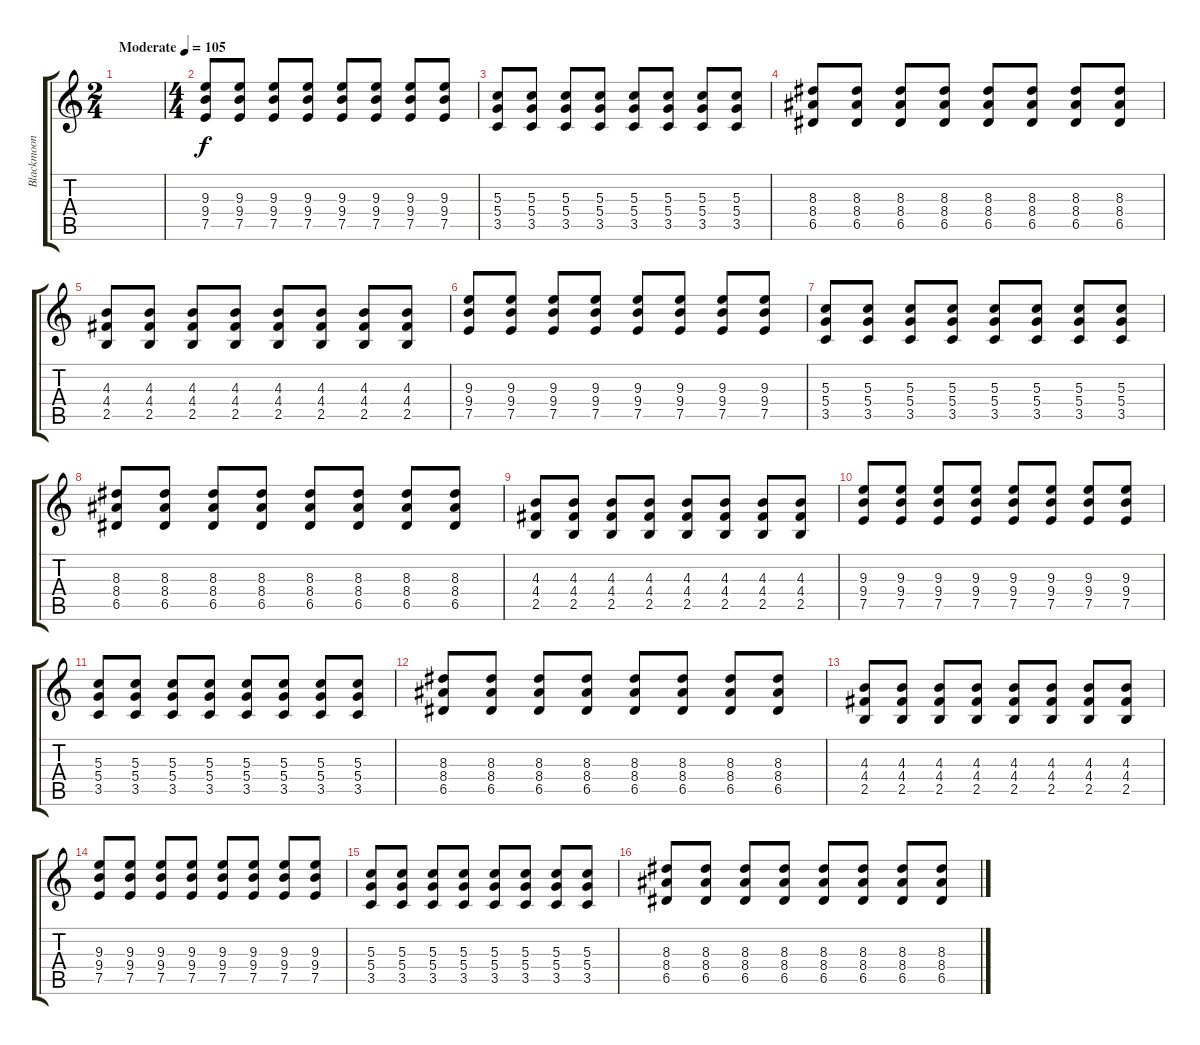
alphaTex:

\track ("Blackmoon" "Blackmoon") {instrument overdrivenguitar}
\staff {score tabs}
\tuning (E4 B3 G3 D3 A2 E2) {hide}
\ts (2 4)
\tempo (105 "Moderate")
\clef g2
\ks c
|
\ts (4 4)
(9.3 9.4 7.5).8 (9.3 9.4 7.5).8 (9.3 9.4 7.5).8 (9.3 9.4 7.5).8 (9.3 9.4 7.5).8 (9.3 9.4 7.5).8 (9.3 9.4 7.5).8 (9.3 9.4 7.5).8 |
(5.3 5.4 3.5).8 (5.3 5.4 3.5).8 (5.3 5.4 3.5).8 (5.3 5.4 3.5).8 (5.3 5.4 3.5).8 (5.3 5.4 3.5).8 (5.3 5.4 3.5).8 (5.3 5.4 3.5).8 |
(8.3 8.4 6.5).8 (8.3 8.4 6.5).8 (8.3 8.4 6.5).8 (8.3 8.4 6.5).8 (8.3 8.4 6.5).8 (8.3 8.4 6.5).8 (8.3 8.4 6.5).8 (8.3 8.4 6.5).8 |
(4.3 4.4 2.5).8 (4.3 4.4 2.5).8 (4.3 4.4 2.5).8 (4.3 4.4 2.5).8 (4.3 4.4 2.5).8 (4.3 4.4 2.5).8 (4.3 4.4 2.5).8 (4.3 4.4 2.5).8 |
(9.3 9.4 7.5).8 (9.3 9.4 7.5).8 (9.3 9.4 7.5).8 (9.3 9.4 7.5).8 (9.3 9.4 7.5).8 (9.3 9.4 7.5).8 (9.3 9.4 7.5).8 (9.3 9.4 7.5).8 |
(5.3 5.4 3.5).8 (5.3 5.4 3.5).8 (5.3 5.4 3.5).8 (5.3 5.4 3.5).8 (5.3 5.4 3.5).8 (5.3 5.4 3.5).8 (5.3 5.4 3.5).8 (5.3 5.4 3.5).8 |
(8.3 8.4 6.5).8 (8.3 8.4 6.5).8 (8.3 8.4 6.5).8 (8.3 8.4 6.5).8 (8.3 8.4 6.5).8 (8.3 8.4 6.5).8 (8.3 8.4 6.5).8 (8.3 8.4 6.5).8 |
(4.3 4.4 2.5).8 (4.3 4.4 2.5).8 (4.3 4.4 2.5).8 (4.3 4.4 2.5).8 (4.3 4.4 2.5).8 (4.3 4.4 2.5).8 (4.3 4.4 2.5).8 (4.3 4.4 2.5).8 |
(9.3 9.4 7.5).8 (9.3 9.4 7.5).8 (9.3 9.4 7.5).8 (9.3 9.4 7.5).8 (9.3 9.4 7.5).8 (9.3 9.4 7.5).8 (9.3 9.4 7.5).8 (9.3 9.4 7.5).8 |
(5.3 5.4 3.5).8 (5.3 5.4 3.5).8 (5.3 5.4 3.5).8 (5.3 5.4 3.5).8 (5.3 5.4 3.5).8 (5.3 5.4 3.5).8 (5.3 5.4 3.5).8 (5.3 5.4 3.5).8 |
(8.3 8.4 6.5).8 (8.3 8.4 6.5).8 (8.3 8.4 6.5).8 (8.3 8.4 6.5).8 (8.3 8.4 6.5).8 (8.3 8.4 6.5).8 (8.3 8.4 6.5).8 (8.3 8.4 6.5).8 |
(4.3 4.4 2.5).8 (4.3 4.4 2.5).8 (4.3 4.4 2.5).8 (4.3 4.4 2.5).8 (4.3 4.4 2.5).8 (4.3 4.4 2.5).8 (4.3 4.4 2.5).8 (4.3 4.4 2.5).8 |
(9.3 9.4 7.5).8 (9.3 9.4 7.5).8 (9.3 9.4 7.5).8 (9.3 9.4 7.5).8 (9.3 9.4 7.5).8 (9.3 9.4 7.5).8 (9.3 9.4 7.5).8 (9.3 9.4 7.5).8 |
(5.3 5.4 3.5).8 (5.3 5.4 3.5).8 (5.3 5.4 3.5).8 (5.3 5.4 3.5).8 (5.3 5.4 3.5).8 (5.3 5.4 3.5).8 (5.3 5.4 3.5).8 (5.3 5.4 3.5).8 |
(8.3 8.4 6.5).8 (8.3 8.4 6.5).8 (8.3 8.4 6.5).8 (8.3 8.4 6.5).8 (8.3 8.4 6.5).8 (8.3 8.4 6.5).8 (8.3 8.4 6.5).8 (8.3 8.4 6.5).8
